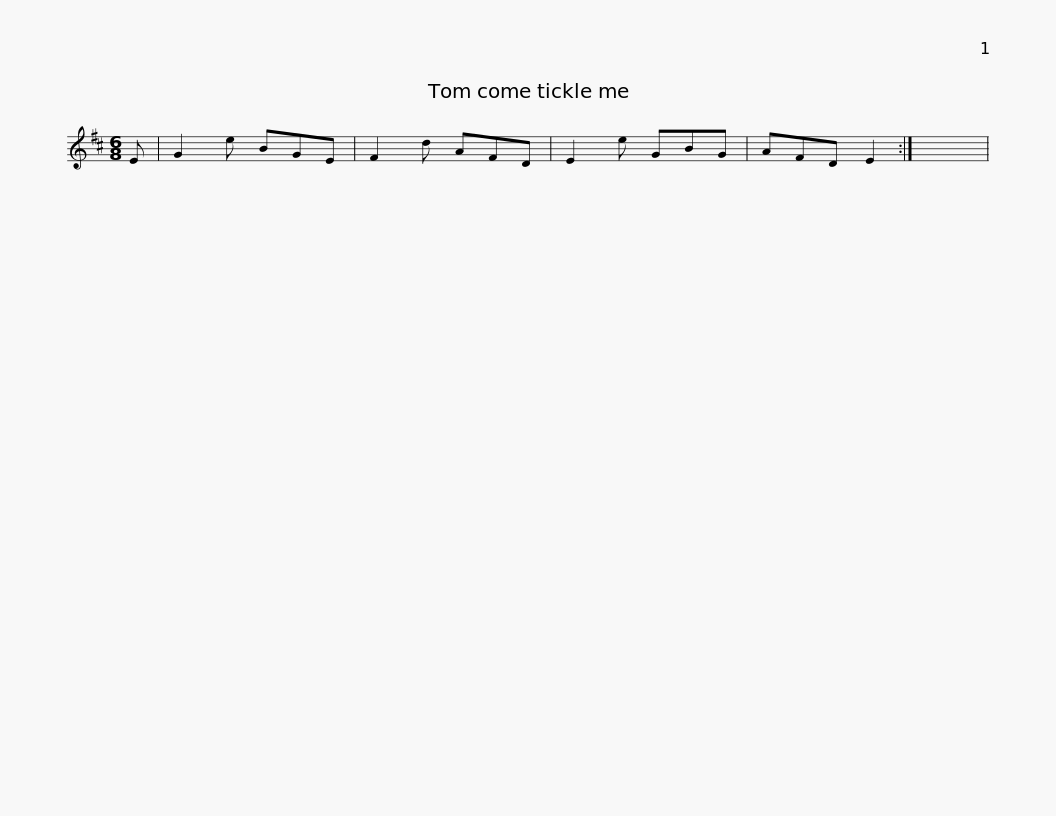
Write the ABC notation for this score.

X:1
L:1/8
M:6/8
I:linebreak $
K:D
V:1 treble
V:1
 E | G2 e BGE | F2 d AFD | E2 e GBG | AFD E2 :| %5
 x6 | %6
